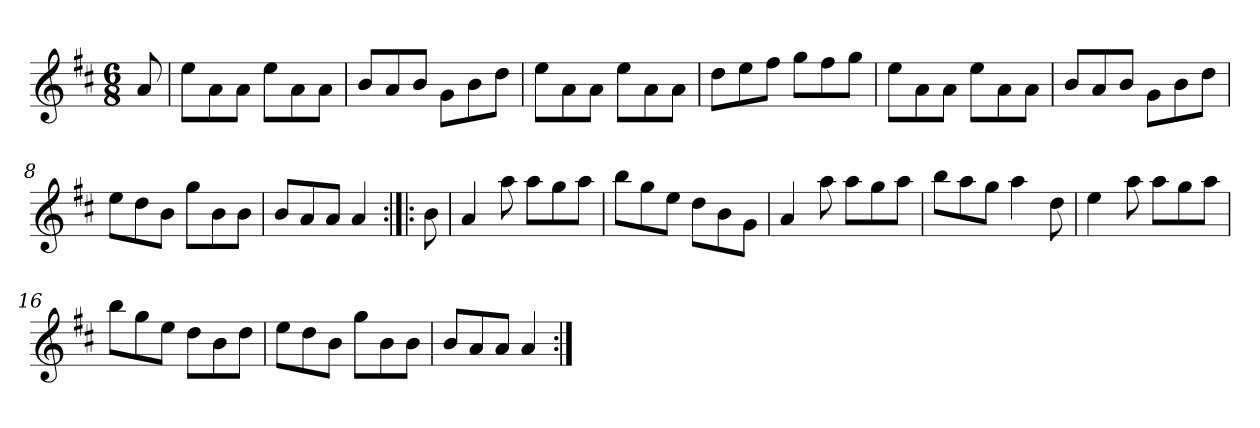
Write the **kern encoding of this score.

**kern
*part1
*staff1
*clefG2
*k[f#c#]
*M6/8
=1
8a/
=2
8ee\L
8a\
8a\J
8ee\L
8a\
8a\J
=3
8b/L
8a/
8b/J
8g\L
8b\
8dd\J
=4
8ee\L
8a\
8a\J
8ee\L
8a\
8a\J
=5
8dd\L
8ee\
8ff#\J
8gg\L
8ff#\
8gg\J
=6
8ee\L
8a\
8a\J
8ee\L
8a\
8a\J
=7
8b/L
8a/
8b/J
8g\L
8b\
8dd\J
=8
8ee\L
8dd\
8b\J
8gg\L
8b\
8b\J
!!LO:LB:g=z
=9
8b/L
8a/
8a/J
4a/
=10:|!|:
8b\
=11
4a/
8aa\
8aa\L
8gg\
8aa\J
=12
8bb\L
8gg\
8ee\J
8dd\L
8b\
8g\J
=13
4a/
8aa\
8aa\L
8gg\
8aa\J
=14
8bb\L
8aa\
8gg\J
4aa\
8dd\
=15
4ee\
8aa\
8aa\L
8gg\
8aa\J
=16
8bb\L
8gg\
8ee\J
8dd\L
8b\
8dd\J
!!LO:LB:g=z
=17
8ee\L
8dd\
8b\J
8gg\L
8b\
8b\J
=18
8b/L
8a/
8a/J
4a/
=:|!
*-
